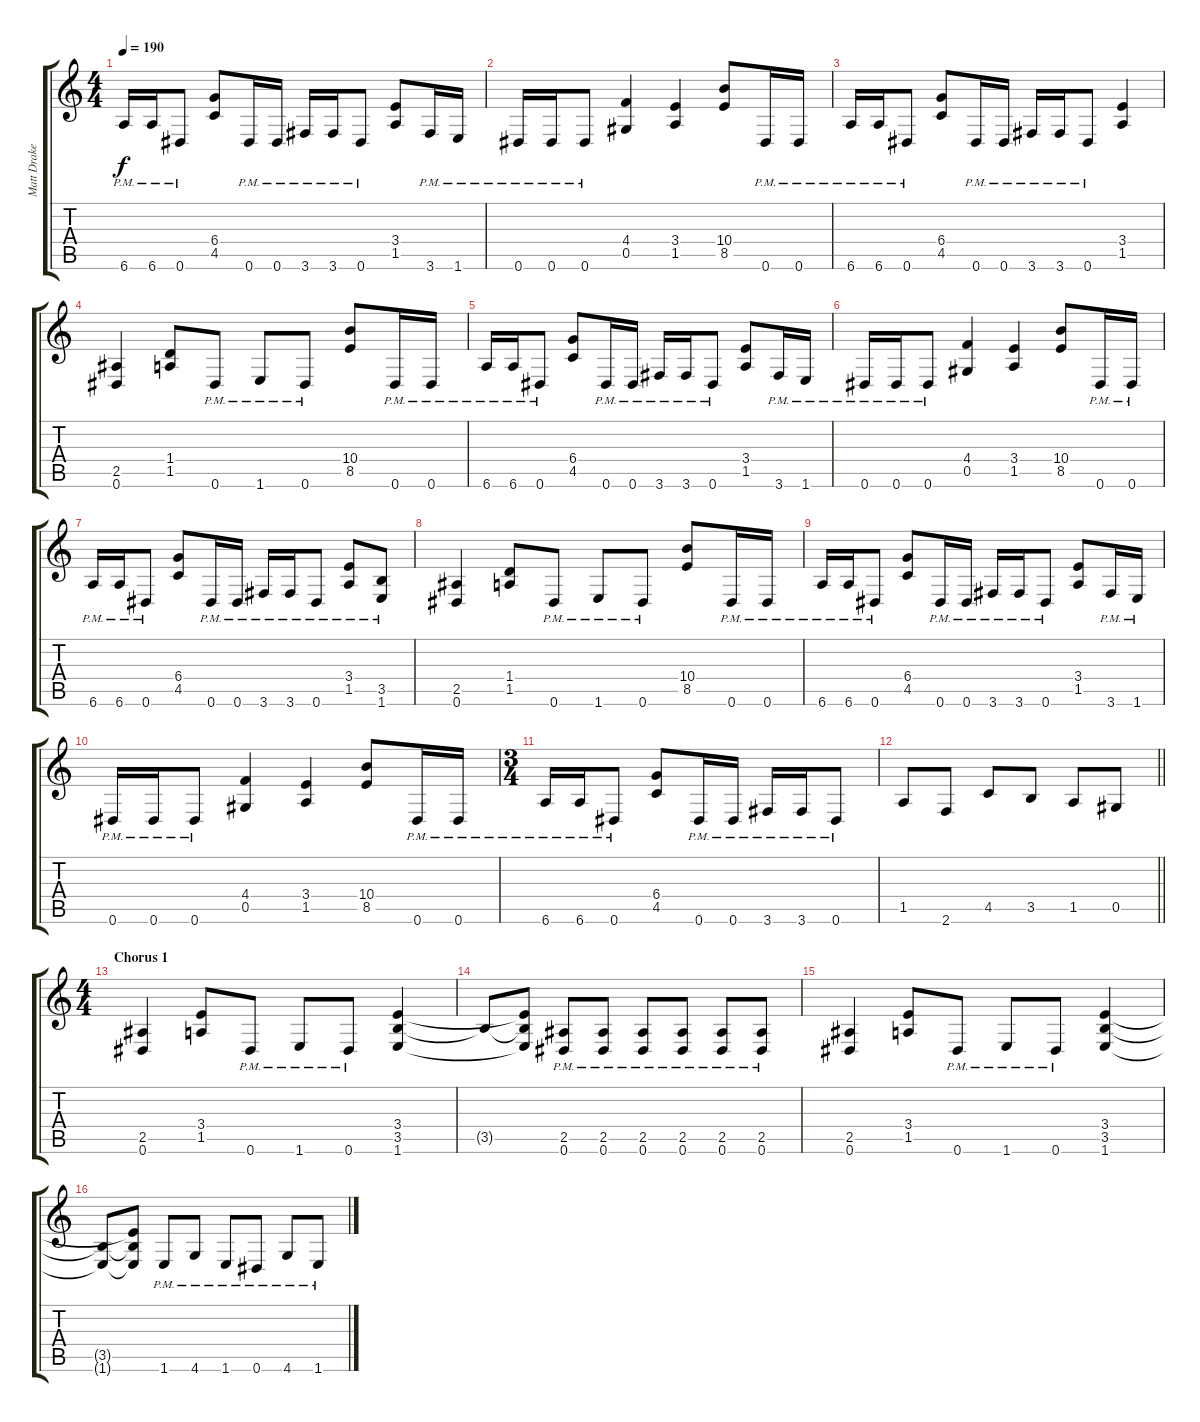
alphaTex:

\track ("Matt Drake" "Matt Drake") {instrument distortionguitar}
\staff {score tabs}
\tuning (Eb4 Bb3 Gb3 Db3 Ab2 Eb2) {hide}
\ts (4 4)
\tempo 190
\clef g2
\ks c
6.6{pm}.16{dy f} 6.6{pm}.16 0.6{pm}.8 (6.4 4.5).8 0.6{pm}.16 0.6{pm}.16 3.6{pm}.16 3.6{pm}.16 0.6{pm}.8 (3.4 1.5).8 3.6{pm}.16 1.6{pm}.16 |
0.6{pm}.16 0.6{pm}.16 0.6{pm}.8 (4.4 0.5).4 (3.4 1.5).4 (10.4 8.5).8 0.6{pm}.16 0.6{pm}.16 |
6.6{pm}.16 6.6{pm}.16 0.6{pm}.8 (6.4 4.5).8 0.6{pm}.16 0.6{pm}.16 3.6{pm}.16 3.6{pm}.16 0.6{pm}.8 (3.4 1.5).4 |
(2.5 0.6).4 (1.4 1.5).8 0.6{pm}.8 1.6{pm}.8 0.6{pm}.8 (10.4 8.5).8 0.6{pm}.16 0.6{pm}.16 |
6.6{pm}.16 6.6{pm}.16 0.6{pm}.8 (6.4 4.5).8 0.6{pm}.16 0.6{pm}.16 3.6{pm}.16 3.6{pm}.16 0.6{pm}.8 (3.4 1.5).8 3.6{pm}.16 1.6{pm}.16 |
0.6{pm}.16 0.6{pm}.16 0.6{pm}.8 (4.4 0.5).4 (3.4 1.5).4 (10.4 8.5).8 0.6{pm}.16 0.6{pm}.16 |
6.6{pm}.16 6.6{pm}.16 0.6{pm}.8 (6.4 4.5).8 0.6{pm}.16 0.6{pm}.16 3.6{pm}.16 3.6{pm}.16 0.6{pm}.8 (3.4{pm} 1.5{pm}).8 (3.5{pm} 1.6{pm}).8 |
(2.5 0.6).4 (1.4 1.5).8 0.6{pm}.8 1.6{pm}.8 0.6{pm}.8 (10.4 8.5).8 0.6{pm}.16 0.6{pm}.16 |
6.6{pm}.16 6.6{pm}.16 0.6{pm}.8 (6.4 4.5).8 0.6{pm}.16 0.6{pm}.16 3.6{pm}.16 3.6{pm}.16 0.6{pm}.8 (3.4 1.5).8 3.6{pm}.16 1.6{pm}.16 |
0.6{pm}.16 0.6{pm}.16 0.6{pm}.8 (4.4 0.5).4 (3.4 1.5).4 (10.4 8.5).8 0.6{pm}.16 0.6{pm}.16 |
\ts (3 4)
6.6{pm}.16 6.6{pm}.16 0.6{pm}.8 (6.4 4.5).8 0.6{pm}.16 0.6{pm}.16 3.6{pm}.16 3.6{pm}.16 0.6{pm}.8 |
\barLineRight lightlight
1.5.8 2.6.8 4.5.8 3.5.8 1.5.8 0.5.8 |
\ts (4 4)
\section ("" "Chorus 1")
(2.5 0.6).4 (3.4 1.5).8 0.6{pm}.8 1.6{pm}.8 0.6{pm}.8 (3.4 3.5 1.6).4 |
3.5{t}.8 (3.4{t} 3.5{t} 1.6{t}).8 (2.5{pm} 0.6{pm}).8 (2.5{pm} 0.6{pm}).8 (2.5{pm} 0.6{pm}).8 (2.5{pm} 0.6{pm}).8 (2.5{pm} 0.6{pm}).8 (2.5{pm} 0.6{pm}).8 |
(2.5 0.6).4 (3.4 1.5).8 0.6{pm}.8 1.6{pm}.8 0.6{pm}.8 (3.4 3.5 1.6).4 |
(3.5{t} 1.6{t}).8 (3.4{t} 3.5{t} 1.6{t}).8 1.6{pm}.8 4.6{pm}.8 1.6{pm}.8 0.6{pm}.8 4.6{pm}.8 1.6{pm}.8
